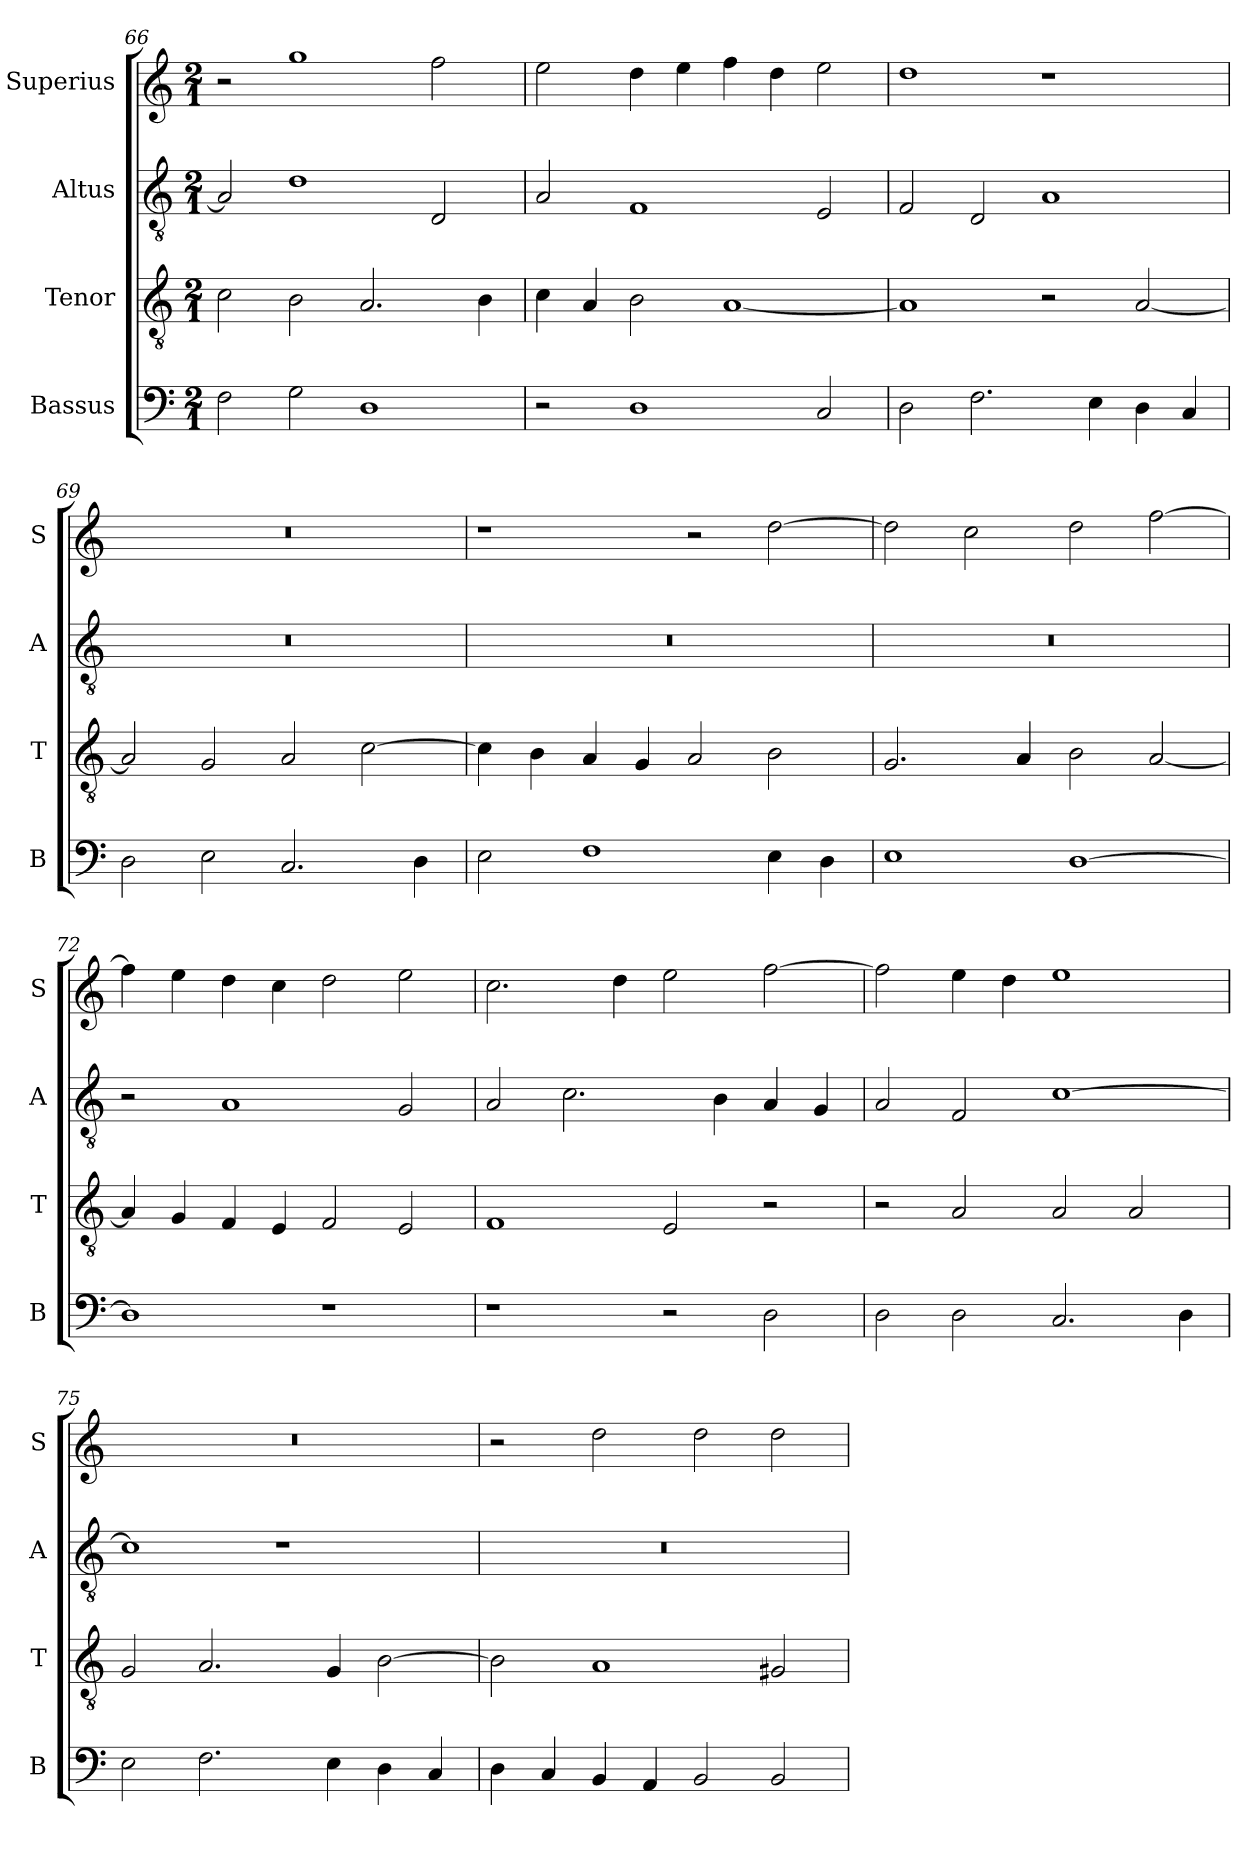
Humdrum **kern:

**kern	**kern	**kern	**kern
*part4	*part3	*part2	*part1
*staff4	*staff3	*staff2	*staff1
*I"Bassus	*I"Tenor	*I"Altus	*I"Superius
*I'B	*I'T	*I'A	*I'S
*clefF4	*clefGv2	*clefGv2	*clefG2
*k[]	*k[]	*k[]	*k[]
*C:	*C:	*C:	*C:
*M2/1	*M2/1	*M2/1	*M2/1
=66	=66	=66	=66
2F	2c	2A]	2r
2G	2B	1d	1gg
1D	2.A	.	.
.	.	2D	2ff
.	4B	.	.
=67	=67	=67	=67
2r	4c	2A	2ee
.	4A	.	.
1D	2B	1F	4dd
.	.	.	4ee
.	[1A	.	4ff
.	.	.	4dd
2C	.	2E	2ee
=68	=68	=68	=68
2D	1A]	2F	1dd
2.F	.	2D	.
.	2r	1A	1r
4E	.	.	.
4D	[2A	.	.
4C	.	.	.
=69	=69	=69	=69
2D	2A]	0r	0r
2E	2G	.	.
2.C	2A	.	.
.	[2c	.	.
4D	.	.	.
=70	=70	=70	=70
2E	4c]	0r	1r
.	4B	.	.
1F	4A	.	.
.	4G	.	.
.	2A	.	2r
4E	2B	.	[2dd
4D	.	.	.
=71	=71	=71	=71
1E	2.G	0r	2dd]
.	.	.	2cc
.	4A	.	.
[1D	2B	.	2dd
.	[2A	.	[2ff
=72	=72	=72	=72
1D]	4A]	2r	4ff]
.	4G	.	4ee
.	4F	1A	4dd
.	4E	.	4cc
1r	2F	.	2dd
.	2E	2G	2ee
=73	=73	=73	=73
1r	1F	2A	2.cc
.	.	2.c	.
.	.	.	4dd
2r	2E	.	2ee
.	.	4B	.
2D	2r	4A	[2ff
.	.	4G	.
=74	=74	=74	=74
2D	2r	2A	2ff]
2D	2A	2F	4ee
.	.	.	4dd
2.C	2A	[1c	1ee
.	2A	.	.
4D	.	.	.
=75	=75	=75	=75
2E	2G	1c]	0r
2.F	2.A	.	.
.	.	1r	.
4E	4G	.	.
4D	[2B	.	.
4C	.	.	.
=76	=76	=76	=76
4D	2B]	0r	2r
4C	.	.	.
4BB	1A	.	2dd
4AA	.	.	.
2BB	.	.	2dd
2BB	2G#X	.	2dd
=	=	=	=
*-	*-	*-	*-
